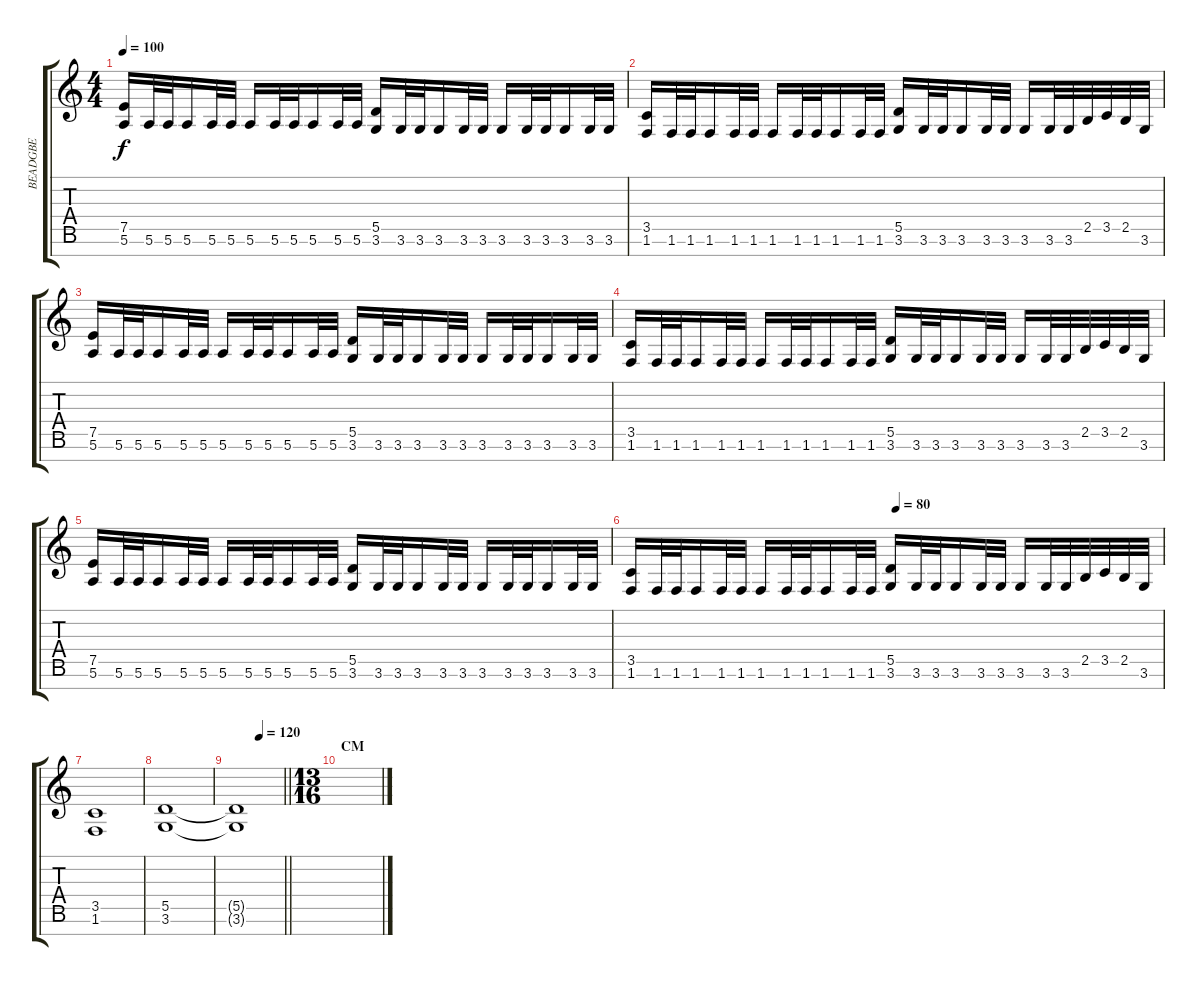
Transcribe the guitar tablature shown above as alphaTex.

\track ("BEADGBE" "BEADGBE") {instrument distortionguitar}
\staff {score tabs}
\tuning (E4 B3 G3 D3 A2 E2 B1) {hide}
\ts (4 4)
\tempo 100
\clef g2
\ks c
(7.5 5.6).16{dy f} 5.6.32 5.6.32 5.6.16 5.6.32 5.6.32 5.6.16 5.6.32 5.6.32 5.6.16 5.6.32 5.6.32 (5.5 3.6).16 3.6.32 3.6.32 3.6.16 3.6.32 3.6.32 3.6.16 3.6.32 3.6.32 3.6.16 3.6.32 3.6.32 |
(3.5 1.6).16 1.6.32 1.6.32 1.6.16 1.6.32 1.6.32 1.6.16 1.6.32 1.6.32 1.6.16 1.6.32 1.6.32 (5.5 3.6).16 3.6.32 3.6.32 3.6.16 3.6.32 3.6.32 3.6.16 3.6.32 3.6.32 2.5.32 3.5.32 2.5.32 3.6.32 |
(7.5 5.6).16 5.6.32 5.6.32 5.6.16 5.6.32 5.6.32 5.6.16 5.6.32 5.6.32 5.6.16 5.6.32 5.6.32 (5.5 3.6).16 3.6.32 3.6.32 3.6.16 3.6.32 3.6.32 3.6.16 3.6.32 3.6.32 3.6.16 3.6.32 3.6.32 |
(3.5 1.6).16 1.6.32 1.6.32 1.6.16 1.6.32 1.6.32 1.6.16 1.6.32 1.6.32 1.6.16 1.6.32 1.6.32 (5.5 3.6).16 3.6.32 3.6.32 3.6.16 3.6.32 3.6.32 3.6.16 3.6.32 3.6.32 2.5.32 3.5.32 2.5.32 3.6.32 |
(7.5 5.6).16 5.6.32 5.6.32 5.6.16 5.6.32 5.6.32 5.6.16 5.6.32 5.6.32 5.6.16 5.6.32 5.6.32 (5.5 3.6).16 3.6.32 3.6.32 3.6.16 3.6.32 3.6.32 3.6.16 3.6.32 3.6.32 3.6.16 3.6.32 3.6.32 |
\tempo (80 0.5)
(3.5 1.6).16 1.6.32 1.6.32 1.6.16 1.6.32 1.6.32 1.6.16 1.6.32 1.6.32 1.6.16 1.6.32 1.6.32 (5.5 3.6).16 3.6.32 3.6.32 3.6.16 3.6.32 3.6.32 3.6.16 3.6.32 3.6.32 2.5.32 3.5.32 2.5.32 3.6.32 |
(3.5 1.6).1 |
(5.5 3.6).1 |
\tempo (120 0.5)
\barLineRight lightlight
(5.5{t} 3.6{t}).1 |
\ts (13 16)
\section ("" "CM")
